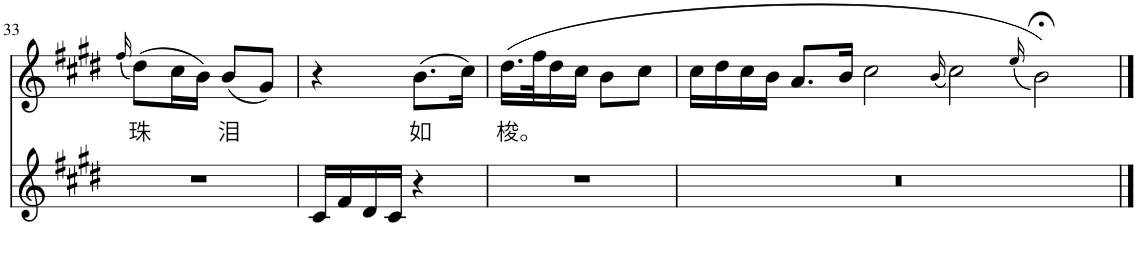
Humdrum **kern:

**kern	**kern	**text
*part2	*part1	*part1
*staff2	*staff1	*staff1
*I"Piano	*I"Piano	*
*I'Pno	*I'Pno	*
!!LO:PB:g=z
*clefG2	*clefG2	*
*k[f#c#g#d#]	*k[f#c#g#d#]	*
*M2/4	*M2/4	*
=33	=33	=33
.	(16qff#/	.
!	!	!LO:LY:b
2r	(8dd#\L)	珠
.	16cc#\L	.
.	16b\JJ)	.
!	!	!LO:LY:b
.	(8b/L	泪
.	8g#/J)	.
=34	=34	=34
16c#/LL	4r	.
16f#/	.	.
16d#/	.	.
16c#/JJ	.	.
!	!	!LO:LY:b
4r	(8.b\L	如
.	16cc#\Jk)	.
=35	=35	=35
!	!	!LO:LY:b
2r	(16.dd#\LL	梭。
.	32ff#\K	.
.	16dd#\	.
.	16cc#\JJ	.
.	8b\L	.
.	8cc#\J	.
=36	=36	=36
2r	16cc#\LL	.
.	16dd#\	.
.	16cc#\	.
.	16b\JJ	.
.	8.a/L	.
.	16b/Jk	.
1.ryy	2cc#\	.
.	(16qb/	.
.	2cc#\)	.
.	(16qee/	.
.	2b;<\))	.
==	==	==
*-	*-	*-
